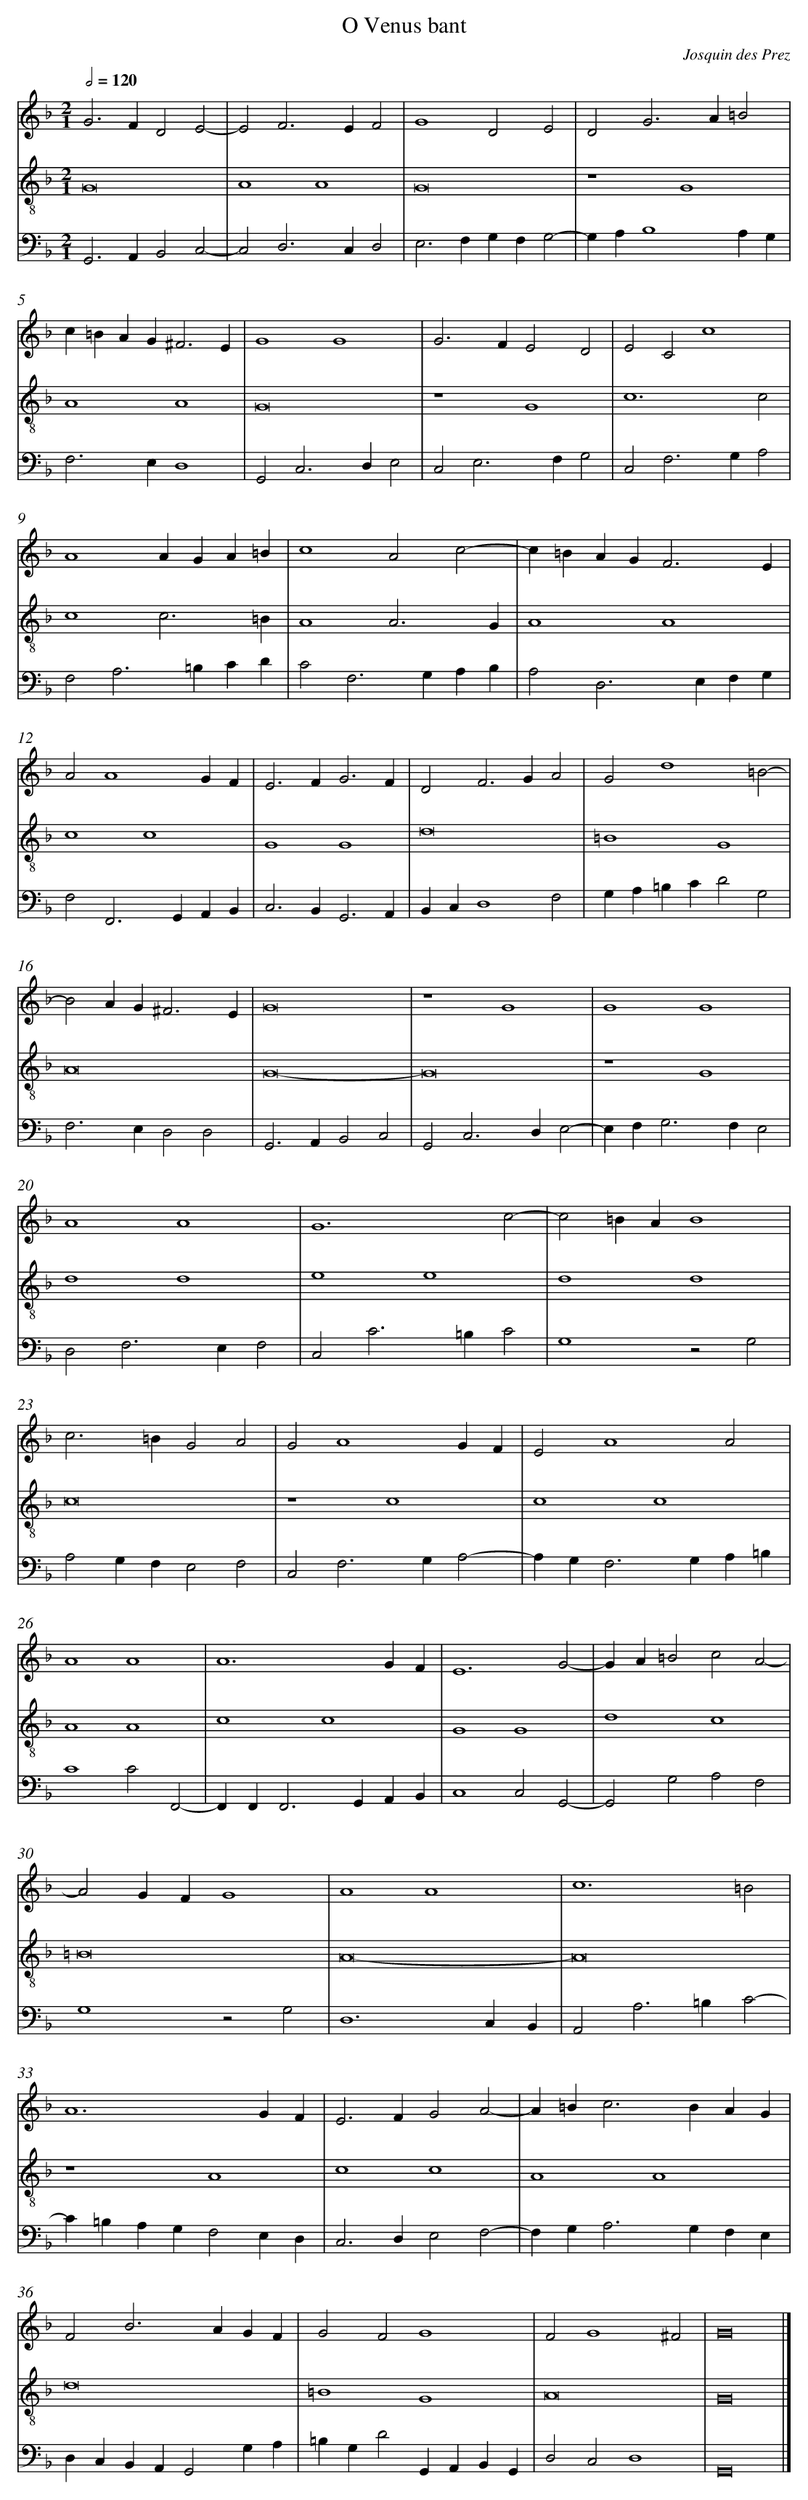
X:1
T:O Venus bant
C: Josquin des Prez
L: 1/4
M: 2/1
Q: 1/2=120
V: 1 clef=treble
V: 2 clef=treble-8
V: 3 clef=bass
K: F
[V:1] G3FD2E2- |
[V:2] G8 |
[V:3] G,,3A,,B,,2C,2- |
[V:1] E2F3EF2 |
[V:2] A4A4 |
[V:3] C,2D,3C,D,2 |
[V:1] G4D2E2 |
[V:2] G8 |
[V:3] E,3F,G,F,G,2- |
[V:1] D2G3A=B2 |
[V:2] z4G4 |
[V:3] G,A,B,4A,G, |
[V:1] c=BAG^F3E |
[V:2] A4A4 |
[V:3] F,3E,D,4 |
[V:1] G4G4 |
[V:2] G8 |
[V:3] G,,2C,3D,E,2 |
[V:1] G3FE2D2 |
[V:2] z4G4 |
[V:3] C,2E,3F,G,2 |
[V:1] E2C2c4 |
[V:2] c6c2 |
[V:3] C,2F,3G,A,2 |
[V:1] A4AGA=B |
[V:2] c4c3=B |
[V:3] F,2A,3=B,CD |
[V:1] c4A2c2- |
[V:2] A4A3G |
[V:3] C2F,3G,A,B, |
[V:1] c=BAGF3E |
[V:2] A4A4 |
[V:3] A,2D,3E,F,G, |
[V:1] A2A4GF |
[V:2] c4c4 |
[V:3] F,2F,,3G,,A,,B,, |
[V:1] E3FG3F |
[V:2] G4G4 |
[V:3] C,3B,,G,,3A,, |
[V:1] D2F3GA2 |
[V:2] d8 |
[V:3] B,,C,D,4F,2 |
[V:1] G2d4=B2- |
[V:2] =B4G4 |
[V:3] G,A,=B,CD2G,2 |
[V:1] B2AG^F3E |
[V:2] A8 |
[V:3] F,3E,D,2D,2 |
[V:1] G8 |
[V:2] G8- |
[V:3] G,,3A,,B,,2C,2 |
[V:1] z4G4 |
[V:2] G8 |
[V:3] G,,2C,3D,E,2- |
[V:1] G4G4 |
[V:2] z4G4 |
[V:3] E,F,G,3F,E,2 |
[V:1] A4A4 |
[V:2] d4d4 |
[V:3] D,2F,3E,F,2 |
[V:1] G6c2- |
[V:2] e4e4 |
[V:3] C,2C3=B,C2 |
[V:1] c2=BAB4 |
[V:2] d4d4 |
[V:3] G,4z2G,2 |
[V:1] c3=BG2A2 |
[V:2] c8 |
[V:3] A,2G,F,E,2F,2 |
[V:1] G2A4GF |
[V:2] z4c4 |
[V:3] C,2F,3G,A,2- |
[V:1] E2A4A2 |
[V:2] c4c4 |
[V:3] A,G,F,3G,A,=B, |
[V:1] A4A4 |
[V:2] A4A4 |
[V:3] C4C2F,,2- |
[V:1] A6GF |
[V:2] c4c4 |
[V:3] F,,F,,F,,3G,,A,,B,, |
[V:1] E6G2- |
[V:2] G4G4 |
[V:3] C,4C,2G,,2- |
[V:1] GA=B2c2A2- |
[V:2] d4c4 |
[V:3] G,,2G,2A,2F,2 |
[V:1] A2GFG4 |
[V:2] =B8 |
[V:3] G,4z2G,2 |
[V:1] A4A4 |
[V:2] A8- |
[V:3] D,6C,B,, |
[V:1] c6=B2 |
[V:2] A8 |
[V:3] A,,2A,3=B,C2- |
[V:1] A6GF |
[V:2] z4A4 |
[V:3] C=B,A,G,F,2E,D, |
[V:1] E3FG2A2- |
[V:2] c4c4 |
[V:3] C,3D,E,2F,2- |
[V:1] A=Bc3BAG |
[V:2] A4A4 |
[V:3] F,G,A,3G,F,E, |
[V:1] F2B3AGF |
[V:2] d8 |
[V:3] D,C,B,,A,,G,,2G,A, |
[V:1] G2F2G4 |
[V:2] =B4G4 |
[V:3] =B,G,D2G,,A,,B,,G,, |
[V:1] F2G4^F2 |
[V:2] A8 |
[V:3] D,2C,2D,4 |
[V:1] G8 |]
[V:2] G8 |]
[V:3] G,,8 |]
